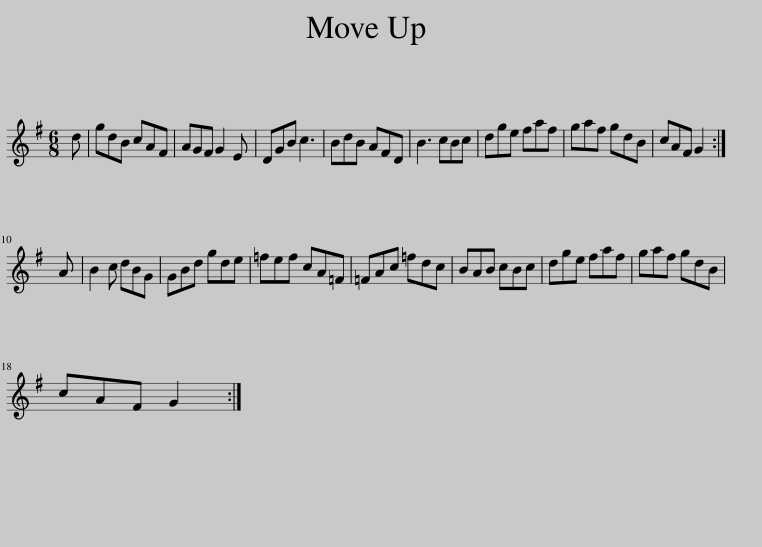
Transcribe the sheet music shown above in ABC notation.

X:1
L:1/8
M:6/8
I:linebreak $
K:G
V:1 treble
V:1
 d | gdB cAF | AGF G2 E | DGB c3 | BdB AFD | %5
 B3 cBc | dge faf | gaf gdB | cAF G2 :|$ A | %10
 B2 c dBG | GBd gde | =fef cA=F | =FAc =fdc | BAB cBc | %15
 dge faf | gaf gdB |$ cAF G2 :| %18
